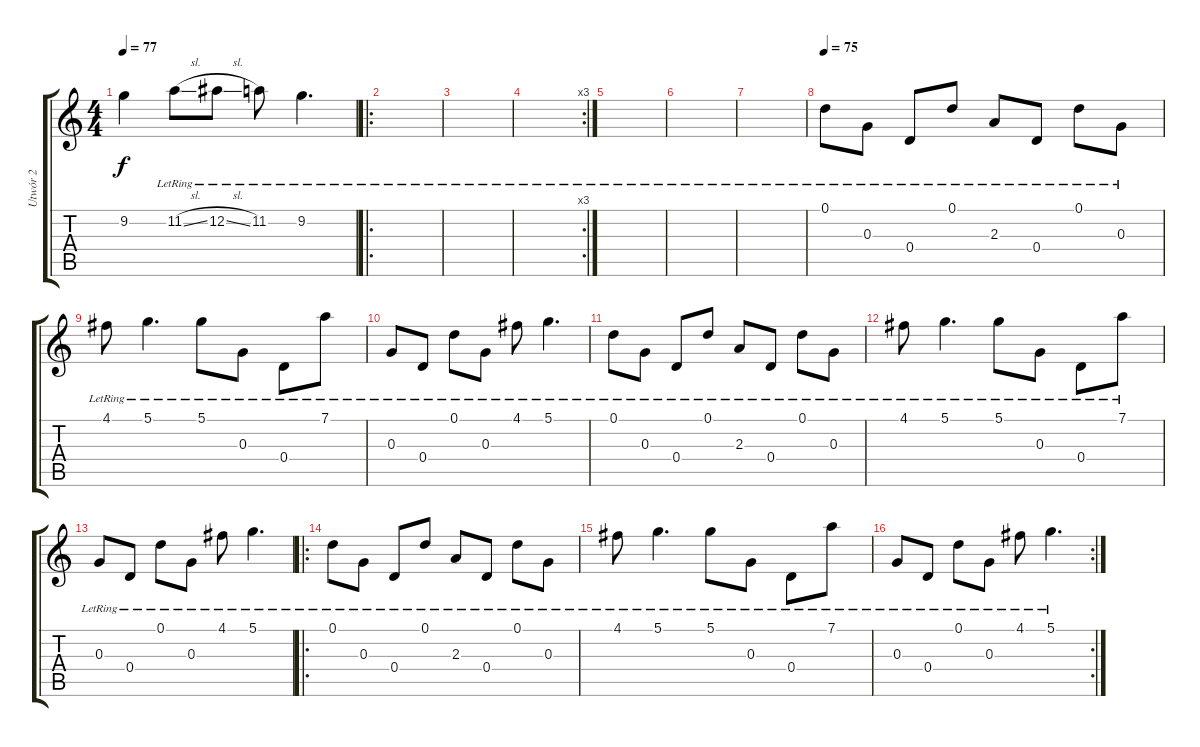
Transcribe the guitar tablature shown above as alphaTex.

\track ("Utwór 2" "Utwór 2") {instrument acousticguitarsteel}
\staff {score tabs}
\tuning (D4 Bb3 G3 D3 G2 D2) {hide}
\ts (4 4)
\tempo 77
\clef g2
\ks c
9.2{t}.4{dy f} 11.2{sl lr}.8 12.2{sl lr}.8 11.2{lr}.8 9.2{lr}.4{d} |
\ro
|
|
\rc 3
|
|
|
|
\tempo 75
0.1{lr}.8 0.3{lr}.8 0.4{lr}.8 0.1{lr}.8 2.3{lr}.8 0.4{lr}.8 0.1{lr}.8 0.3{lr}.8 |
4.1{lr}.8 5.1{lr}.4{d} 5.1{lr}.8 0.3{lr}.8 0.4{lr}.8 7.1{lr}.8 |
0.3{lr}.8 0.4{lr}.8 0.1{lr}.8 0.3{lr}.8 4.1{lr}.8 5.1{lr}.4{d} |
0.1{lr}.8 0.3{lr}.8 0.4{lr}.8 0.1{lr}.8 2.3{lr}.8 0.4{lr}.8 0.1{lr}.8 0.3{lr}.8 |
4.1{lr}.8 5.1{lr}.4{d} 5.1{lr}.8 0.3{lr}.8 0.4{lr}.8 7.1{lr}.8 |
0.3{lr}.8 0.4{lr}.8 0.1{lr}.8 0.3{lr}.8 4.1{lr}.8 5.1{lr}.4{d} |
\ro
0.1{lr}.8 0.3{lr}.8 0.4{lr}.8 0.1{lr}.8 2.3{lr}.8 0.4{lr}.8 0.1{lr}.8 0.3{lr}.8 |
4.1{lr}.8 5.1{lr}.4{d} 5.1{lr}.8 0.3{lr}.8 0.4{lr}.8 7.1{lr}.8 |
\rc 2
0.3{lr}.8 0.4{lr}.8 0.1{lr}.8 0.3{lr}.8 4.1{lr}.8 5.1{lr}.4{d}
